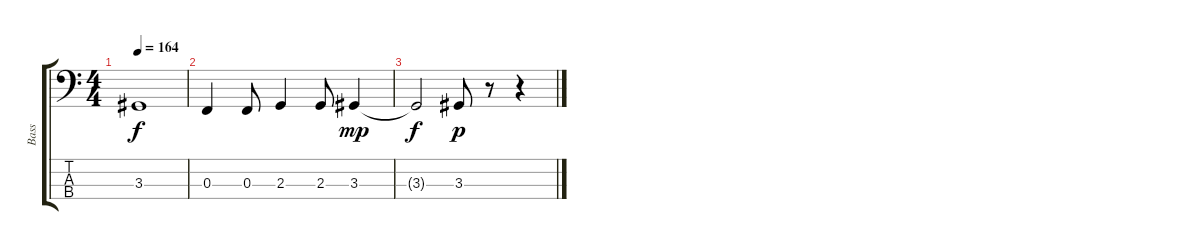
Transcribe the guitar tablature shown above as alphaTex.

\track ("Bass" "Bass") {instrument electricbassfinger}
\staff {score tabs}
\tuning (Eb2 Bb1 F1 C1) {hide}
\ts (4 4)
\tempo 164
\clef f4
\ks c
3.3{t}.1{dy f} |
0.3.4 0.3.8 2.3.4 2.3.8 3.3.4{dy mp} |
3.3{t}.2{dy f} 3.3.8{dy p} r.8 r.4
